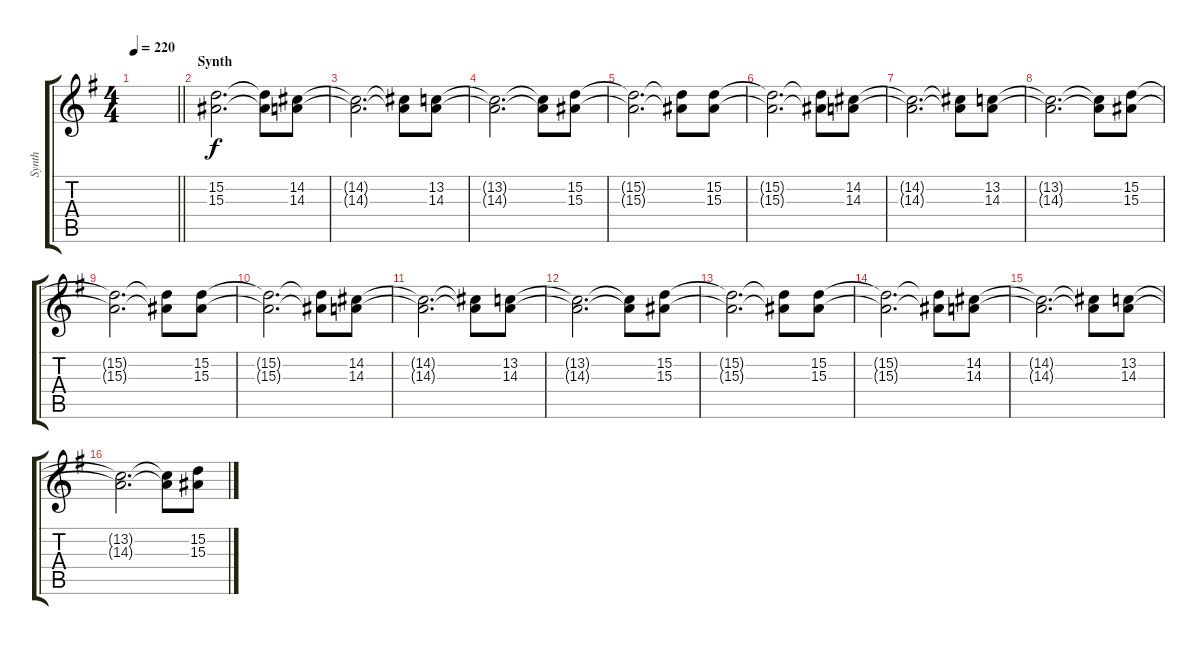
\track ("Synth" "Synth") {instrument synthbrass2}
\staff {score tabs}
\tuning (E4 B3 G3 D3 A2 E2) {hide}
\ts (4 4)
\tempo 220
\clef g2
\barLineRight lightlight
\ks g
|
\section ("" "Synth")
(15.2 15.3).2{d} (15.2{t} 15.3{t}).8 (14.2 14.3).8 |
(14.2{t} 14.3{t}).2{d} (14.2{t} 14.3{t}).8 (13.2 14.3).8 |
(13.2{t} 14.3{t}).2{d} (13.2{t} 14.3{t}).8 (15.2 15.3).8 |
(15.2{t} 15.3{t}).2{d} (15.2{t} 15.3{t}).8 (15.2 15.3).8 |
(15.2{t} 15.3{t}).2{d} (15.2{t} 15.3{t}).8 (14.2 14.3).8 |
(14.2{t} 14.3{t}).2{d} (14.2{t} 14.3{t}).8 (13.2 14.3).8 |
(13.2{t} 14.3{t}).2{d} (13.2{t} 14.3{t}).8 (15.2 15.3).8 |
(15.2{t} 15.3{t}).2{d} (15.2{t} 15.3{t}).8 (15.2 15.3).8 |
(15.2{t} 15.3{t}).2{d} (15.2{t} 15.3{t}).8 (14.2 14.3).8 |
(14.2{t} 14.3{t}).2{d} (14.2{t} 14.3{t}).8 (13.2 14.3).8 |
(13.2{t} 14.3{t}).2{d} (13.2{t} 14.3{t}).8 (15.2 15.3).8 |
(15.2{t} 15.3{t}).2{d} (15.2{t} 15.3{t}).8 (15.2 15.3).8 |
(15.2{t} 15.3{t}).2{d} (15.2{t} 15.3{t}).8 (14.2 14.3).8 |
(14.2{t} 14.3{t}).2{d} (14.2{t} 14.3{t}).8 (13.2 14.3).8 |
(13.2{t} 14.3{t}).2{d} (13.2{t} 14.3{t}).8 (15.2 15.3).8
